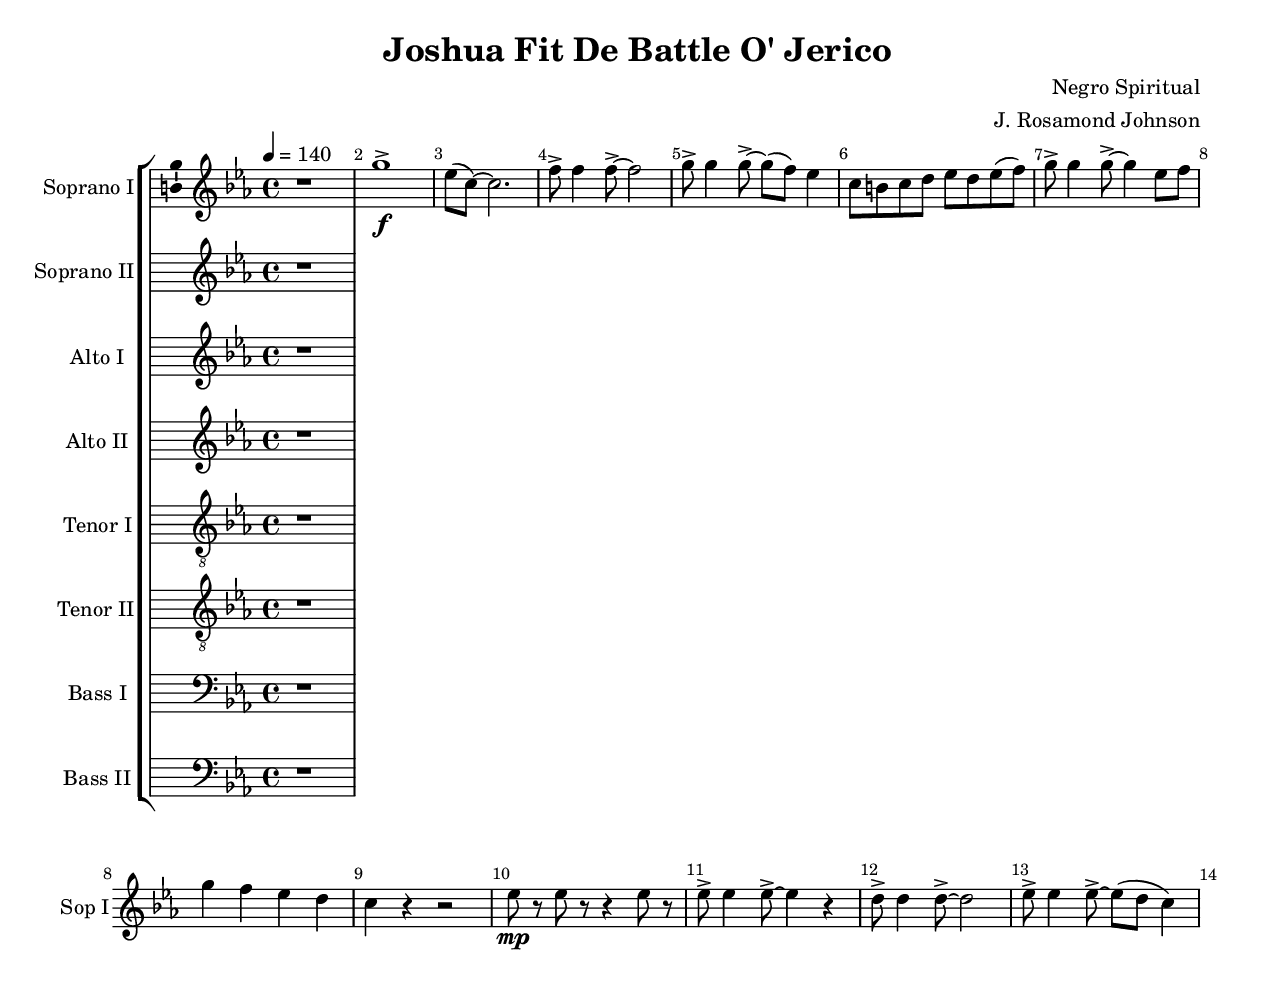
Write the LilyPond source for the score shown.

\version "2.19.49"

\header {
  title = "Joshua Fit De Battle O' Jerico"
  composer = "Negro Spiritual"
  arranger = "J. Rosamond Johnson"
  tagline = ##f
}

dominantMinVolume = #0.6
dominantMaxVolume = #1.0
dominantPanPosition = #0.8

diminishedMinVolume = #0.3
diminishedMaxVolume = #0.6
diminishedPanPosition = #-0.8

allMinVolume = #0.4
allMaxVolume = #1.0
allPanPosition = #0.0

metronomeMinVolume = #0.4
metronomeMaxVolume = #0.6
metronomePanPosition = #0.0

keyAndTimeSignature = {
  \key c \minor
  \time 4/4
}

sopranoOneMusic = \relative c''' {
  \keyAndTimeSignature
  \tempo 4 = 140
  \set Score.markFormatter = #format-mark-box-letters
  %
  % Extra Measure for Metronome lead-in
  %
  r1 |
  
  %
  % Main music starts here
  %

  g1->\f |
  ees8( c8)~ c2. |
  f8-> f4 f8~-> f2 |
  g8-> g4 g8~-> g8( f8) ees4 |
  c8 b8 c8 d8 ees8 d8 ees8( f) |
  g8-> g4 g8~-> g4 ees8 f8 |
  g4 f4 ees4 d4 |
  c4 r4 r2 ees8\mp r8 ees8 r8 r4 ees8 r8 |
  ees8-> ees4 ees8~-> ees4 r4 |
  d8-> d4 d8~-> d2 |
  ees8-> ees4 ees8~-> ees8( d8 c4) |
  
}

sopranoTwoMusic = \relative c' {
  \keyAndTimeSignature
  
  %
  % Extra Measure for Metronome lead-in
  %
  
  r1 |
  
  %
  % Main music starts here
  %

}

altoOneMusic = \relative c' {
  \keyAndTimeSignature
  
  %
  % Extra Measure for Metronome lead-in
  %
  
  r1 |
  
  %
  % Main music starts here
  %

}

altoTwoMusic = \relative c' {
  \keyAndTimeSignature
  
  %
  % Extra Measure for Metronome lead-in
  %
  
  r1 |
  
  %
  % Main music starts here
  %

}

tenorOneMusic = \relative c' {
  \keyAndTimeSignature
  \clef "treble_8"
  
  %
  % Extra Measure for Metronome lead-in
  %
  
  r1 |
  
  %
  % Main music starts here
  %

}

tenorTwoMusic = \relative c' {
  \keyAndTimeSignature
  \clef "treble_8"
  
  %
  % Extra Measure for Metronome lead-in
  %
  
  r1 |
  
  %
  % Main music starts here
  %

}

bassOneMusic = \relative c' {
  \keyAndTimeSignature
  \clef bass
  
  %
  % Extra Measure for Metronome lead-in
  %
  
  r1 |
  
  %
  % Main music starts here
  %

}

bassTwoMusic = \relative c' {
  \keyAndTimeSignature
  \clef bass
  
  %
  % Extra Measure for Metronome lead-in
  %
  
  r1 |
  
  %
  % Main music starts here
  %

}

%
% Note that the Metronome track has a lead in measure
%
metronomeMusic = \drummode {
  \keyAndTimeSignature

  %
  % Extra Measure for Metronome lead-in
  %
  
  cl4 cl4 cl4 cl4 |
  
  %
  % Main music starts here
  %

  cl4 cl4 cl4 cl4 |
  cl4 cl4 cl4 cl4 |
  cl4 cl4 cl4 cl4 |
  cl4 cl4 cl4 cl4 |
  cl4 cl4 cl4 cl4 |
  cl4 cl4 cl4 cl4 |
  cl4 cl4 cl4 cl4 |
  cl4 cl4 cl4 cl4 |
  cl4 cl4 cl4 cl4 |
  cl4 cl4 cl4 cl4 |
  cl4 cl4 cl4 cl4 |
  cl4 cl4 cl4 cl4 |
  cl4 cl4 cl4 cl4 |
  cl4 cl4 cl4 cl4 |
  cl4 cl4 cl4 cl4 |
  cl4 cl4 cl4 cl4 |
  cl4 cl4 cl4 cl4 |
  cl4 cl4 cl4 cl4 |
  cl4 cl4 cl4 cl4 |
  cl4 cl4 cl4 cl4 |
  cl4 cl4 cl4 cl4 |
  cl4 cl4 cl4 cl4 |
  cl4 cl4 cl4 cl4 |
  cl4 cl4 cl4 cl4 |
  cl4 cl4 cl4 cl4 |
  cl4 cl4 cl4 cl4 |
  cl4 cl4 cl4 cl4 |
  cl4 cl4 cl4 cl4 |
  cl4 cl4 cl4 cl4 |
  cl4 cl4 cl4 cl4 |
  cl4 cl4 cl4 cl4 |
  cl4 cl4 cl4 cl4 |
  cl4 cl4 cl4 cl4 |
  cl4 cl4 cl4 cl4 |
  cl4 cl4 cl4 cl4 |
  cl4 cl4 cl4 cl4 |
  cl4 cl4 cl4 cl4 |
  cl4 cl4 cl4 cl4 |
  cl4 cl4 cl4 cl4 |
  cl4 cl4 cl4 cl4 |
  cl4 cl4 cl4 cl4 |
  cl4 cl4 cl4 cl4 |
  cl4 cl4 cl4 cl4 |
  cl4 cl4 cl4 cl4 |
  cl4 cl4 cl4 cl4 |
  cl4 cl4 cl4 cl4 |
  cl4 cl4 cl4 cl4 |
  cl4 cl4 cl4 cl4 |
  cl4 cl4 cl4 cl4 |
}


#(set-global-staff-size 18)

\book {
  \bookOutputName "Jerico"
  \paper {
    #(set-paper-size "letter")
    
    %
    % Turn on to see spacing details while you tweek the layout
    %
    % annotate-spacing = ##t
    
    %
    % Various variables that can be used to tweak vertical spacing
    %
    system-system-spacing.basic-distance = #14
    system-system-spacing.minimum-distance = #14
    score-markup-spacing.basic-distance = #0
    markup-system-spacing.basic-distance = #0
    
    indent = 0.5\in
    short-indent = 0.25\in
    left-margin = 0.5\in
    right-margin = 0.5\in
    top-margin = 1\in
    bottom-margin = 1\in
    print-page-number = ##f
    ragged-bottom = ##t
  }

  \score {
    \new StaffGroup <<
      \override Score.BarNumber.break-visibility = ##(#t #t #t)
      %\override Score.BarNumber.break-visibility = ##(#t #t #t)
      %\set Score.barNumberVisibility = #all-bar-numbers-visible
      \new Staff \with {
        instrumentName = "Soprano I"
        shortInstrumentName = "Sop I"
      } <<
        \new Voice = "sopranoOne" {
          \sopranoOneMusic
        }
      >>
      \new Staff \with {
        instrumentName = "Soprano II"
        shortInstrumentName = "Sop II"
      } <<
        \new Voice = "sopranoTwo" {
          \sopranoTwoMusic
        }
      >>
      \new Staff \with {
        instrumentName = "Alto I"
        shortInstrumentName = "Alt I"
      } <<
        \new Voice = "altoOne" {
          \altoOneMusic
        }
      >>
      \new Staff \with {
        instrumentName = "Alto II"
        shortInstrumentName = "Alt II"
      } <<
        \new Voice = "altoTwo" {
          \altoTwoMusic
        }
      >>
      \new Staff \with {
        instrumentName = "Tenor I"
        shortInstrumentName = "Ten I"
      } <<
        \new Voice = "tenorOne" {
          \tenorOneMusic
        }
      >>
      \new Staff \with {
        instrumentName = "Tenor II"
        shortInstrumentName = "Ten II"
      } <<
        \new Voice = "tenorTwo" {
          \tenorTwoMusic
        }
      >>
      \new Staff \with {
        instrumentName = "Bass I"
        shortInstrumentName = "Bas I"
      } <<
        \new Voice = "bassOne" {
          \bassOneMusic
        }
      >>
      \new Staff \with {
        instrumentName = "Bass II"
        shortInstrumentName = "Bas II"
      } <<
        \new Voice = "bassTwo" {
          \bassTwoMusic
        }
      >>
    >>
      
    \layout {
      \context {
        \Voice
        \consists "Ambitus_engraver"
      }
    }
  }
}

%
% All Midi
%
\book {
  \bookOutputName "Jerico - All"
  \score {
    \new StaffGroup <<
      \new DrumStaff \with {
        midiMinimumVolume = \metronomeMinVolume
        midiMaximumVolume = \metronomeMaxVolume
        midiPanPosition = \metronomePanPosition
      } {
        \metronomeMusic
      }
      \new Staff \with {
        midiInstrument = "voice oohs"
        midiMinimumVolume = \allMinVolume
        midiMaximumVolume = \allMaxVolume
        midiPanPosition = \allPanPosition
      } <<
        \new Voice = "sopranoOne" {
          \sopranoOneMusic
        }
      >>
      \new Staff \with {
        midiInstrument = "voice oohs"
        midiMinimumVolume = \allMinVolume
        midiMaximumVolume = \allMaxVolume
        midiPanPosition = \allPanPosition
      } <<
        \new Voice = "sopranoTwo" {
          \sopranoTwoMusic
        }
      >>
      \new Staff \with {
        midiInstrument = "voice oohs"
        midiMinimumVolume = \allMinVolume
        midiMaximumVolume = \allMaxVolume
        midiPanPosition = \allPanPosition
      } <<
        \new Voice = "altoOne" {
          \altoOneMusic
        }
      >>
      \new Staff \with {
        midiInstrument = "voice oohs"
        midiMinimumVolume = \allMinVolume
        midiMaximumVolume = \allMaxVolume
        midiPanPosition = \allPanPosition
      } <<
        \new Voice = "altoTwo" {
          \altoTwoMusic
        }
      >>
      \new Staff \with {
        midiInstrument = "voice oohs"
        midiMinimumVolume = \allMinVolume
        midiMaximumVolume = \allMaxVolume
        midiPanPosition = \allPanPosition
      } <<
        \new Voice = "tenorOne" {
          \tenorOneMusic
        }
      >>
      \new Staff \with {
        midiInstrument = "voice oohs"
        midiMinimumVolume = \allMinVolume
        midiMaximumVolume = \allMaxVolume
        midiPanPosition = \allPanPosition
      } <<
        \new Voice = "tenorTwo" {
          \tenorTwoMusic
        }
      >>
      \new Staff \with {
        midiInstrument = "voice oohs"
        midiMinimumVolume = \allMinVolume
        midiMaximumVolume = \allMaxVolume
        midiPanPosition = \allPanPosition
      } <<
        \new Voice = "bassOne" {
          \bassOneMusic
        }
      >>
      \new Staff \with {
        midiInstrument = "voice oohs"
        midiMinimumVolume = \allMinVolume
        midiMaximumVolume = \allMaxVolume
        midiPanPosition = \allPanPosition
      } <<
        \new Voice = "bassTwo" {
          \bassTwoMusic
        }
      >>
    >>
      
    \midi {}
  }
}

%
% Soprano I Midi
%
\book {
  \bookOutputName "Jerico - Soprano I"
  \score {
    \new StaffGroup <<
      \new DrumStaff \with {
        midiMinimumVolume = \metronomeMinVolume
        midiMaximumVolume = \metronomeMaxVolume
        midiPanPosition = \metronomePanPosition
      } {
        \metronomeMusic
      }
      \new Staff \with {
        midiInstrument = "voice oohs"
        midiMinimumVolume = \dominantMinVolume
        midiMaximumVolume = \dominantMaxVolume
        midiPanPosition = \dominantPanPosition
      } <<
        \new Voice = "sopranoOne" {
          \sopranoOneMusic
        }
      >>
      \new Staff \with {
        midiInstrument = "voice oohs"
        midiMinimumVolume = \diminishedMinVolume
        midiMaximumVolume = \diminishedMaxVolume
        midiPanPosition = \diminishedPanPosition
      } <<
        \new Voice = "sopranoTwo" {
          \sopranoTwoMusic
        }
      >>
      \new Staff \with {
        midiInstrument = "voice oohs"
        midiMinimumVolume = \diminishedMinVolume
        midiMaximumVolume = \diminishedMaxVolume
        midiPanPosition = \diminishedPanPosition
      } <<
        \new Voice = "altoOne" {
          \altoOneMusic
        }
      >>
      \new Staff \with {
        midiInstrument = "voice oohs"
        midiMinimumVolume = \diminishedMinVolume
        midiMaximumVolume = \diminishedMaxVolume
        midiPanPosition = \diminishedPanPosition
      } <<
        \new Voice = "altoTwo" {
          \altoTwoMusic
        }
      >>
      \new Staff \with {
        midiInstrument = "voice oohs"
        midiMinimumVolume = \diminishedMinVolume
        midiMaximumVolume = \diminishedMaxVolume
        midiPanPosition = \diminishedPanPosition
      } <<
        \new Voice = "tenorOne" {
          \tenorOneMusic
        }
      >>
      \new Staff \with {
        midiInstrument = "voice oohs"
        midiMinimumVolume = \diminishedMinVolume
        midiMaximumVolume = \diminishedMaxVolume
        midiPanPosition = \diminishedPanPosition
      } <<
        \new Voice = "tenorTwo" {
          \tenorTwoMusic
        }
      >>
      \new Staff \with {
        midiInstrument = "voice oohs"
        midiMinimumVolume = \diminishedMinVolume
        midiMaximumVolume = \diminishedMaxVolume
        midiPanPosition = \diminishedPanPosition
      } <<
        \new Voice = "bassOne" {
          \bassOneMusic
        }
      >>
      \new Staff \with {
        midiInstrument = "voice oohs"
        midiMinimumVolume = \diminishedMinVolume
        midiMaximumVolume = \diminishedMaxVolume
        midiPanPosition = \diminishedPanPosition
      } <<
        \new Voice = "bassTwo" {
          \bassTwoMusic
        }
      >>
    >>
      
    \midi {}
  }
}

%
% Soprano II Midi
%
\book {
  \bookOutputName "Jerico - Soprano II"
  \score {
    \new StaffGroup <<
      \new DrumStaff \with {
        midiMinimumVolume = \metronomeMinVolume
        midiMaximumVolume = \metronomeMaxVolume
        midiPanPosition = \metronomePanPosition
      } {
        \metronomeMusic
      }
      \new Staff \with {
        midiInstrument = "voice oohs"
        midiMinimumVolume = \diminishedMinVolume
        midiMaximumVolume = \diminishedMaxVolume
        midiPanPosition = \diminishedPanPosition
      } <<
        \new Voice = "sopranoOne" {
          \sopranoOneMusic
        }
      >>
      \new Staff \with {
        midiInstrument = "voice oohs"
        midiMinimumVolume = \dominantMinVolume
        midiMaximumVolume = \dominantMaxVolume
        midiPanPosition = \dominantPanPosition
      } <<
        \new Voice = "sopranoTwo" {
          \sopranoTwoMusic
        }
      >>
      \new Staff \with {
        midiInstrument = "voice oohs"
        midiMinimumVolume = \diminishedMinVolume
        midiMaximumVolume = \diminishedMaxVolume
        midiPanPosition = \diminishedPanPosition
      } <<
        \new Voice = "altoOne" {
          \altoOneMusic
        }
      >>
      \new Staff \with {
        midiInstrument = "voice oohs"
        midiMinimumVolume = \diminishedMinVolume
        midiMaximumVolume = \diminishedMaxVolume
        midiPanPosition = \diminishedPanPosition
      } <<
        \new Voice = "altoTwo" {
          \altoTwoMusic
        }
      >>
      \new Staff \with {
        midiInstrument = "voice oohs"
        midiMinimumVolume = \diminishedMinVolume
        midiMaximumVolume = \diminishedMaxVolume
        midiPanPosition = \diminishedPanPosition
      } <<
        \new Voice = "tenorOne" {
          \tenorOneMusic
        }
      >>
      \new Staff \with {
        midiInstrument = "voice oohs"
        midiMinimumVolume = \diminishedMinVolume
        midiMaximumVolume = \diminishedMaxVolume
        midiPanPosition = \diminishedPanPosition
      } <<
        \new Voice = "tenorTwo" {
          \tenorTwoMusic
        }
      >>
      \new Staff \with {
        midiInstrument = "voice oohs"
        midiMinimumVolume = \diminishedMinVolume
        midiMaximumVolume = \diminishedMaxVolume
        midiPanPosition = \diminishedPanPosition
      } <<
        \new Voice = "bassOne" {
          \bassOneMusic
        }
      >>
      \new Staff \with {
        midiInstrument = "voice oohs"
        midiMinimumVolume = \diminishedMinVolume
        midiMaximumVolume = \diminishedMaxVolume
        midiPanPosition = \diminishedPanPosition
      } <<
        \new Voice = "bassTwo" {
          \bassTwoMusic
        }
      >>
    >>
      
    \midi {}
  }
}

%
% Alto I Midi
%
\book {
  \bookOutputName "Jerico - Alto I"
  \score {
    \new StaffGroup <<
      \new DrumStaff \with {
        midiMinimumVolume = \metronomeMinVolume
        midiMaximumVolume = \metronomeMaxVolume
        midiPanPosition = \metronomePanPosition
      } {
        \metronomeMusic
      }
      \new Staff \with {
        midiInstrument = "voice oohs"
        midiMinimumVolume = \diminishedMinVolume
        midiMaximumVolume = \diminishedMaxVolume
        midiPanPosition = \diminishedPanPosition
      } <<
        \new Voice = "sopranoOne" {
          \sopranoOneMusic
        }
      >>
      \new Staff \with {
        midiInstrument = "voice oohs"
        midiMinimumVolume = \diminishedMinVolume
        midiMaximumVolume = \diminishedMaxVolume
        midiPanPosition = \diminishedPanPosition
      } <<
        \new Voice = "sopranoTwo" {
          \sopranoTwoMusic
        }
      >>
      \new Staff \with {
        midiInstrument = "voice oohs"
        midiMinimumVolume = \dominantMinVolume
        midiMaximumVolume = \dominantMaxVolume
        midiPanPosition = \dominantPanPosition
      } <<
        \new Voice = "altoOne" {
          \altoOneMusic
        }
      >>
      \new Staff \with {
        midiInstrument = "voice oohs"
        midiMinimumVolume = \diminishedMinVolume
        midiMaximumVolume = \diminishedMaxVolume
        midiPanPosition = \diminishedPanPosition
      } <<
        \new Voice = "altoTwo" {
          \altoTwoMusic
        }
      >>
      \new Staff \with {
        midiInstrument = "voice oohs"
        midiMinimumVolume = \diminishedMinVolume
        midiMaximumVolume = \diminishedMaxVolume
        midiPanPosition = \diminishedPanPosition
      } <<
        \new Voice = "tenorOne" {
          \tenorOneMusic
        }
      >>
      \new Staff \with {
        midiInstrument = "voice oohs"
        midiMinimumVolume = \diminishedMinVolume
        midiMaximumVolume = \diminishedMaxVolume
        midiPanPosition = \diminishedPanPosition
      } <<
        \new Voice = "tenorTwo" {
          \tenorTwoMusic
        }
      >>
      \new Staff \with {
        midiInstrument = "voice oohs"
        midiMinimumVolume = \diminishedMinVolume
        midiMaximumVolume = \diminishedMaxVolume
        midiPanPosition = \diminishedPanPosition
      } <<
        \new Voice = "bassOne" {
          \bassOneMusic
        }
      >>
      \new Staff \with {
        midiInstrument = "voice oohs"
        midiMinimumVolume = \diminishedMinVolume
        midiMaximumVolume = \diminishedMaxVolume
        midiPanPosition = \diminishedPanPosition
      } <<
        \new Voice = "bassTwo" {
          \bassTwoMusic
        }
      >>
    >>
      
    \midi {}
  }
}

%
% Alto II Midi
%
\book {
  \bookOutputName "Jerico - Alto II"
  \score {
    \new StaffGroup <<
      \new DrumStaff \with {
        midiMinimumVolume = \metronomeMinVolume
        midiMaximumVolume = \metronomeMaxVolume
        midiPanPosition = \metronomePanPosition
      } {
        \metronomeMusic
      }
      \new Staff \with {
        midiInstrument = "voice oohs"
        midiMinimumVolume = \diminishedMinVolume
        midiMaximumVolume = \diminishedMaxVolume
        midiPanPosition = \diminishedPanPosition
      } <<
        \new Voice = "sopranoOne" {
          \sopranoOneMusic
        }
      >>
      \new Staff \with {
        midiInstrument = "voice oohs"
        midiMinimumVolume = \diminishedMinVolume
        midiMaximumVolume = \diminishedMaxVolume
        midiPanPosition = \diminishedPanPosition
      } <<
        \new Voice = "sopranoTwo" {
          \sopranoTwoMusic
        }
      >>
      \new Staff \with {
        midiInstrument = "voice oohs"
        midiMinimumVolume = \diminishedMinVolume
        midiMaximumVolume = \diminishedMaxVolume
        midiPanPosition = \diminishedPanPosition
      } <<
        \new Voice = "altoOne" {
          \altoOneMusic
        }
      >>
      \new Staff \with {
        midiInstrument = "voice oohs"
        midiMinimumVolume = \dominantMinVolume
        midiMaximumVolume = \dominantMaxVolume
        midiPanPosition = \dominantPanPosition
      } <<
        \new Voice = "altoTwo" {
          \altoTwoMusic
        }
      >>
      \new Staff \with {
        midiInstrument = "voice oohs"
        midiMinimumVolume = \diminishedMinVolume
        midiMaximumVolume = \diminishedMaxVolume
        midiPanPosition = \diminishedPanPosition
      } <<
        \new Voice = "tenorOne" {
          \tenorOneMusic
        }
      >>
      \new Staff \with {
        midiInstrument = "voice oohs"
        midiMinimumVolume = \diminishedMinVolume
        midiMaximumVolume = \diminishedMaxVolume
        midiPanPosition = \diminishedPanPosition
      } <<
        \new Voice = "tenorTwo" {
          \tenorTwoMusic
        }
      >>
      \new Staff \with {
        midiInstrument = "voice oohs"
        midiMinimumVolume = \diminishedMinVolume
        midiMaximumVolume = \diminishedMaxVolume
        midiPanPosition = \diminishedPanPosition
      } <<
        \new Voice = "bassOne" {
          \bassOneMusic
        }
      >>
      \new Staff \with {
        midiInstrument = "voice oohs"
        midiMinimumVolume = \diminishedMinVolume
        midiMaximumVolume = \diminishedMaxVolume
        midiPanPosition = \diminishedPanPosition
      } <<
        \new Voice = "bassTwo" {
          \bassTwoMusic
        }
      >>
    >>
      
    \midi {}
  }
}

%
% Tenor I Midi
%
\book {
  \bookOutputName "Jerico - Tenor I"
  \score {
    \new StaffGroup <<
      \new DrumStaff \with {
        midiMinimumVolume = \metronomeMinVolume
        midiMaximumVolume = \metronomeMaxVolume
        midiPanPosition = \metronomePanPosition
      } {
        \metronomeMusic
      }
      \new Staff \with {
        midiInstrument = "voice oohs"
        midiMinimumVolume = \diminishedMinVolume
        midiMaximumVolume = \diminishedMaxVolume
        midiPanPosition = \diminishedPanPosition
      } <<
        \new Voice = "sopranoOne" {
          \sopranoOneMusic
        }
      >>
      \new Staff \with {
        midiInstrument = "voice oohs"
        midiMinimumVolume = \diminishedMinVolume
        midiMaximumVolume = \diminishedMaxVolume
        midiPanPosition = \diminishedPanPosition
      } <<
        \new Voice = "sopranoTwo" {
          \sopranoTwoMusic
        }
      >>
      \new Staff \with {
        midiInstrument = "voice oohs"
        midiMinimumVolume = \diminishedMinVolume
        midiMaximumVolume = \diminishedMaxVolume
        midiPanPosition = \diminishedPanPosition
      } <<
        \new Voice = "altoOne" {
          \altoOneMusic
        }
      >>
      \new Staff \with {
        midiInstrument = "voice oohs"
        midiMinimumVolume = \diminishedMinVolume
        midiMaximumVolume = \diminishedMaxVolume
        midiPanPosition = \diminishedPanPosition
      } <<
        \new Voice = "altoTwo" {
          \altoTwoMusic
        }
      >>
      \new Staff \with {
        midiInstrument = "voice oohs"
        midiMinimumVolume = \dominantMinVolume
        midiMaximumVolume = \dominantMaxVolume
        midiPanPosition = \dominantPanPosition
      } <<
        \new Voice = "tenorOne" {
          \tenorOneMusic
        }
      >>
      \new Staff \with {
        midiInstrument = "voice oohs"
        midiMinimumVolume = \diminishedMinVolume
        midiMaximumVolume = \diminishedMaxVolume
        midiPanPosition = \diminishedPanPosition
      } <<
        \new Voice = "tenorTwo" {
          \tenorTwoMusic
        }
      >>
      \new Staff \with {
        midiInstrument = "voice oohs"
        midiMinimumVolume = \diminishedMinVolume
        midiMaximumVolume = \diminishedMaxVolume
        midiPanPosition = \diminishedPanPosition
      } <<
        \new Voice = "bassOne" {
          \bassOneMusic
        }
      >>
      \new Staff \with {
        midiInstrument = "voice oohs"
        midiMinimumVolume = \diminishedMinVolume
        midiMaximumVolume = \diminishedMaxVolume
        midiPanPosition = \diminishedPanPosition
      } <<
        \new Voice = "bassTwo" {
          \bassTwoMusic
        }
      >>
    >>
      
    \midi {}
  }
}

%
% Tenor II Midi
%
\book {
  \bookOutputName "Jerico - Tenor II"
  \score {
    \new StaffGroup <<
      \new DrumStaff \with {
        midiMinimumVolume = \metronomeMinVolume
        midiMaximumVolume = \metronomeMaxVolume
        midiPanPosition = \metronomePanPosition
      } {
        \metronomeMusic
      }
      \new Staff \with {
        midiInstrument = "voice oohs"
        midiMinimumVolume = \diminishedMinVolume
        midiMaximumVolume = \diminishedMaxVolume
        midiPanPosition = \diminishedPanPosition
      } <<
        \new Voice = "sopranoOne" {
          \sopranoOneMusic
        }
      >>
      \new Staff \with {
        midiInstrument = "voice oohs"
        midiMinimumVolume = \diminishedMinVolume
        midiMaximumVolume = \diminishedMaxVolume
        midiPanPosition = \diminishedPanPosition
      } <<
        \new Voice = "sopranoTwo" {
          \sopranoTwoMusic
        }
      >>
      \new Staff \with {
        midiInstrument = "voice oohs"
        midiMinimumVolume = \diminishedMinVolume
        midiMaximumVolume = \diminishedMaxVolume
        midiPanPosition = \diminishedPanPosition
      } <<
        \new Voice = "altoOne" {
          \altoOneMusic
        }
      >>
      \new Staff \with {
        midiInstrument = "voice oohs"
        midiMinimumVolume = \diminishedMinVolume
        midiMaximumVolume = \diminishedMaxVolume
        midiPanPosition = \diminishedPanPosition
      } <<
        \new Voice = "altoTwo" {
          \altoTwoMusic
        }
      >>
      \new Staff \with {
        midiInstrument = "voice oohs"
        midiMinimumVolume = \diminishedMinVolume
        midiMaximumVolume = \diminishedMaxVolume
        midiPanPosition = \diminishedPanPosition
      } <<
        \new Voice = "tenorOne" {
          \tenorOneMusic
        }
      >>
      \new Staff \with {
        midiInstrument = "voice oohs"
        midiMinimumVolume = \dominantMinVolume
        midiMaximumVolume = \dominantMaxVolume
        midiPanPosition = \dominantPanPosition
      } <<
        \new Voice = "tenorTwo" {
          \tenorTwoMusic
        }
      >>
      \new Staff \with {
        midiInstrument = "voice oohs"
        midiMinimumVolume = \diminishedMinVolume
        midiMaximumVolume = \diminishedMaxVolume
        midiPanPosition = \diminishedPanPosition
      } <<
        \new Voice = "bassOne" {
          \bassOneMusic
        }
      >>
      \new Staff \with {
        midiInstrument = "voice oohs"
        midiMinimumVolume = \diminishedMinVolume
        midiMaximumVolume = \diminishedMaxVolume
        midiPanPosition = \diminishedPanPosition
      } <<
        \new Voice = "bassTwo" {
          \bassTwoMusic
        }
      >>
    >>
      
    \midi {}
  }
}

%
% Bass I Midi
%
\book {
  \bookOutputName "Jerico - Bass I"
  \score {
    \new StaffGroup <<
      \new DrumStaff \with {
        midiMinimumVolume = \metronomeMinVolume
        midiMaximumVolume = \metronomeMaxVolume
        midiPanPosition = \metronomePanPosition
      } {
        \metronomeMusic
      }
      \new Staff \with {
        midiInstrument = "voice oohs"
        midiMinimumVolume = \diminishedMinVolume
        midiMaximumVolume = \diminishedMaxVolume
        midiPanPosition = \diminishedPanPosition
      } <<
        \new Voice = "sopranoOne" {
          \sopranoOneMusic
        }
      >>
      \new Staff \with {
        midiInstrument = "voice oohs"
        midiMinimumVolume = \diminishedMinVolume
        midiMaximumVolume = \diminishedMaxVolume
        midiPanPosition = \diminishedPanPosition
      } <<
        \new Voice = "sopranoTwo" {
          \sopranoTwoMusic
        }
      >>
      \new Staff \with {
        midiInstrument = "voice oohs"
        midiMinimumVolume = \diminishedMinVolume
        midiMaximumVolume = \diminishedMaxVolume
        midiPanPosition = \diminishedPanPosition
      } <<
        \new Voice = "altoOne" {
          \altoOneMusic
        }
      >>
      \new Staff \with {
        midiInstrument = "voice oohs"
        midiMinimumVolume = \diminishedMinVolume
        midiMaximumVolume = \diminishedMaxVolume
        midiPanPosition = \diminishedPanPosition
      } <<
        \new Voice = "altoTwo" {
          \altoTwoMusic
        }
      >>
      \new Staff \with {
        midiInstrument = "voice oohs"
        midiMinimumVolume = \diminishedMinVolume
        midiMaximumVolume = \diminishedMaxVolume
        midiPanPosition = \diminishedPanPosition
      } <<
        \new Voice = "tenorOne" {
          \tenorOneMusic
        }
      >>
      \new Staff \with {
        midiInstrument = "voice oohs"
        midiMinimumVolume = \diminishedMinVolume
        midiMaximumVolume = \diminishedMaxVolume
        midiPanPosition = \diminishedPanPosition
      } <<
        \new Voice = "tenorTwo" {
          \tenorTwoMusic
        }
      >>
      \new Staff \with {
        midiInstrument = "voice oohs"
        midiMinimumVolume = \dominantMinVolume
        midiMaximumVolume = \dominantMaxVolume
        midiPanPosition = \dominantPanPosition
      } <<
        \new Voice = "bassOne" {
          \bassOneMusic
        }
      >>
      \new Staff \with {
        midiInstrument = "voice oohs"
        midiMinimumVolume = \diminishedMinVolume
        midiMaximumVolume = \diminishedMaxVolume
        midiPanPosition = \diminishedPanPosition
      } <<
        \new Voice = "bassTwo" {
          \bassTwoMusic
        }
      >>
    >>
      
    \midi {}
  }
}

%
% Bass II Midi
%
\book {
  \bookOutputName "Jerico - Bass II"
  \score {
    \new StaffGroup <<
      \new DrumStaff \with {
        midiMinimumVolume = \metronomeMinVolume
        midiMaximumVolume = \metronomeMaxVolume
        midiPanPosition = \metronomePanPosition
      } {
        \metronomeMusic
      }
      \new Staff \with {
        midiInstrument = "voice oohs"
        midiMinimumVolume = \diminishedMinVolume
        midiMaximumVolume = \diminishedMaxVolume
        midiPanPosition = \diminishedPanPosition
      } <<
        \new Voice = "sopranoOne" {
          \sopranoOneMusic
        }
      >>
      \new Staff \with {
        midiInstrument = "voice oohs"
        midiMinimumVolume = \diminishedMinVolume
        midiMaximumVolume = \diminishedMaxVolume
        midiPanPosition = \diminishedPanPosition
      } <<
        \new Voice = "sopranoTwo" {
          \sopranoTwoMusic
        }
      >>
      \new Staff \with {
        midiInstrument = "voice oohs"
        midiMinimumVolume = \diminishedMinVolume
        midiMaximumVolume = \diminishedMaxVolume
        midiPanPosition = \diminishedPanPosition
      } <<
        \new Voice = "altoOne" {
          \altoOneMusic
        }
      >>
      \new Staff \with {
        midiInstrument = "voice oohs"
        midiMinimumVolume = \diminishedMinVolume
        midiMaximumVolume = \diminishedMaxVolume
        midiPanPosition = \diminishedPanPosition
      } <<
        \new Voice = "altoTwo" {
          \altoTwoMusic
        }
      >>
      \new Staff \with {
        midiInstrument = "voice oohs"
        midiMinimumVolume = \diminishedMinVolume
        midiMaximumVolume = \diminishedMaxVolume
        midiPanPosition = \diminishedPanPosition
      } <<
        \new Voice = "tenorOne" {
          \tenorOneMusic
        }
      >>
      \new Staff \with {
        midiInstrument = "voice oohs"
        midiMinimumVolume = \diminishedMinVolume
        midiMaximumVolume = \diminishedMaxVolume
        midiPanPosition = \diminishedPanPosition
      } <<
        \new Voice = "tenorTwo" {
          \tenorTwoMusic
        }
      >>
      \new Staff \with {
        midiInstrument = "voice oohs"
        midiMinimumVolume = \diminishedMinVolume
        midiMaximumVolume = \diminishedMaxVolume
        midiPanPosition = \diminishedPanPosition
      } <<
        \new Voice = "bassOne" {
          \bassOneMusic
        }
      >>
      \new Staff \with {
        midiInstrument = "voice oohs"
        midiMinimumVolume = \dominantMinVolume
        midiMaximumVolume = \dominantMaxVolume
        midiPanPosition = \dominantPanPosition
      } <<
        \new Voice = "bassTwo" {
          \bassTwoMusic
        }
      >>
    >>
      
    \midi {}
  }
}